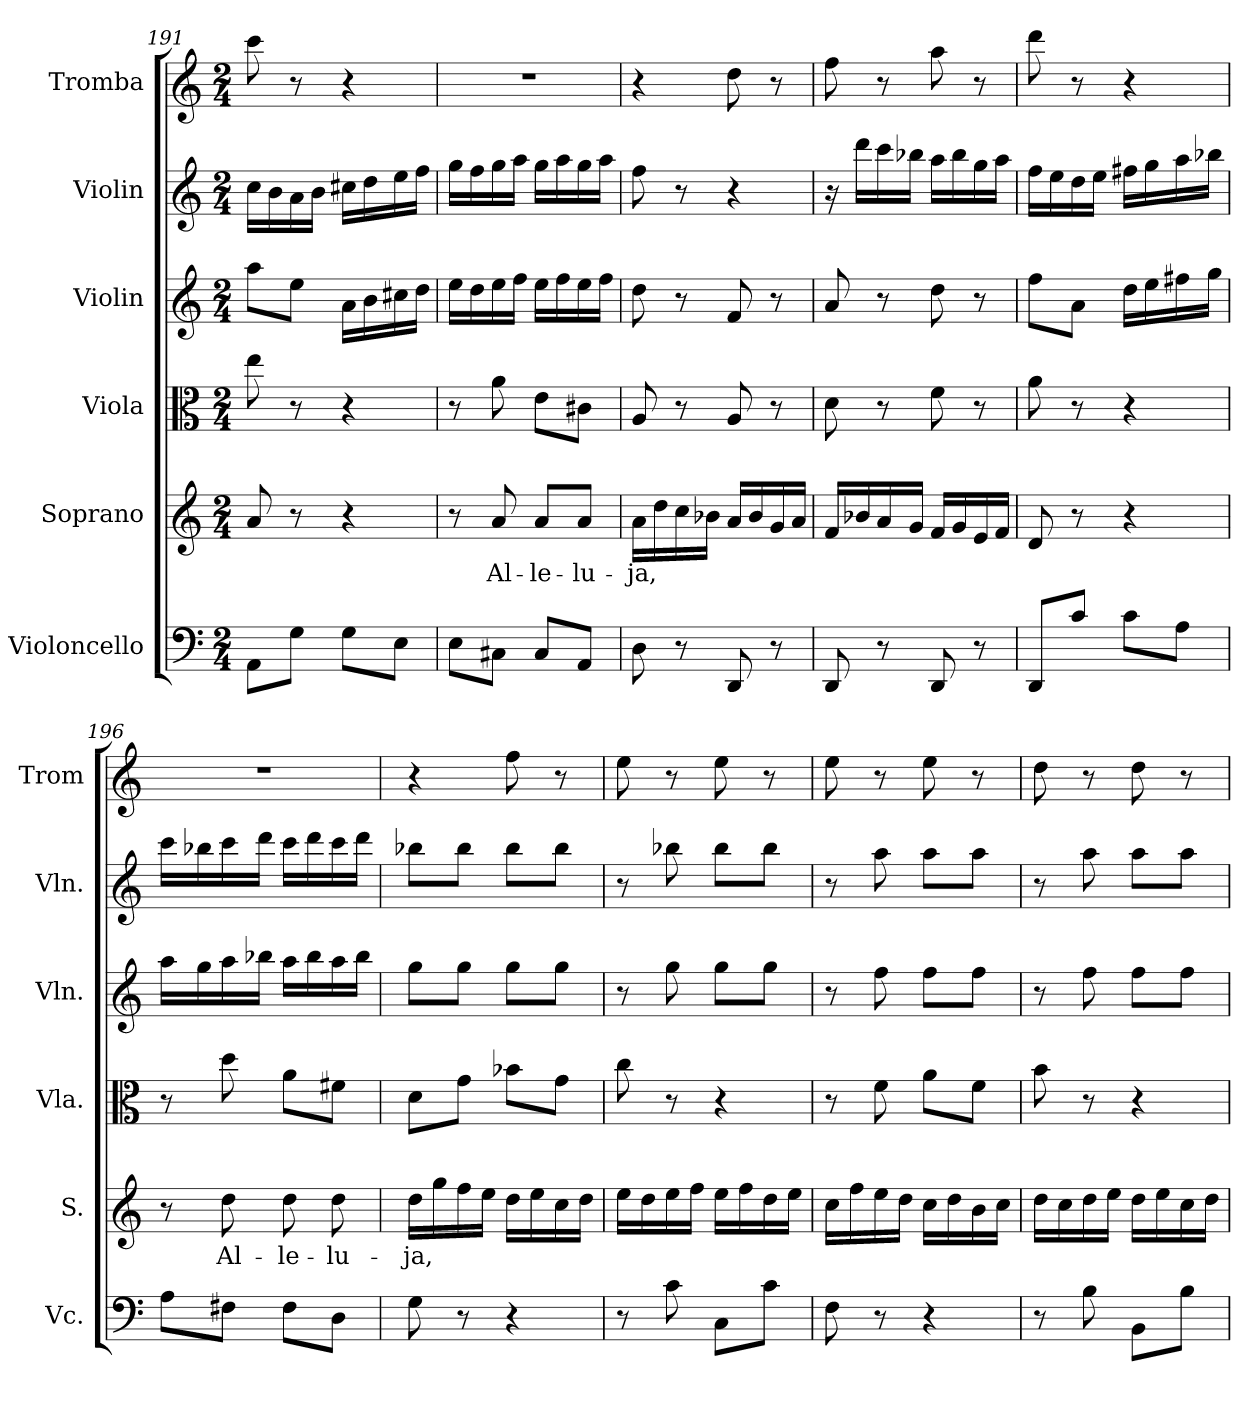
**kern	**kern	**text	**kern	**kern	**kern	**kern
*part6	*part5	*part5	*part4	*part3	*part2	*part1
*staff6	*staff5	*staff5	*staff4	*staff3	*staff2	*staff1
*I"Violoncello	*I"Soprano	*	*I"Viola	*I"Violin	*I"Violin	*I"Tromba
*I'Vc.	*I'S.	*	*I'Vla.	*I'Vln.	*I'Vln.	*I'Trom
!!LO:LB:g=z
*clefF4	*clefG2	*	*clefC3	*clefG2	*clefG2	*clefG2
*k[]	*k[]	*	*k[]	*k[]	*k[]	*k[]
*M2/4	*M2/4	*	*M2/4	*M2/4	*M2/4	*M2/4
=191	=191	=191	=191	=191	=191	=191
8AA\L	8a/	.	8ee\	8aa\L	16cc\LL	8ccc\
.	.	.	.	.	16b\	.
8G\J	8r	.	8r	8ee\J	16a\	8r
.	.	.	.	.	16b\JJ	.
8G\L	4r	.	4r	16a\LL	16cc#X\LL	4r
.	.	.	.	16b\	16dd\	.
8E\J	.	.	.	16cc#X\	16ee\	.
.	.	.	.	16dd\JJ	16ff\JJ	.
=192	=192	=192	=192	=192	=192	=192
8E\L	8r	.	8r	16ee\LL	16gg\LL	2r
.	.	.	.	16dd\	16ff\	.
!	!	!LO:LY:b	!	!	!	!
8C#X\J	8a/	Al-	8a\	16ee\	16gg\	.
.	.	.	.	16ff\JJ	16aa\JJ	.
!	!	!LO:LY:b	!	!	!	!
8C#/L	8a/L	-le-	8e\L	16ee\LL	16gg\LL	.
.	.	.	.	16ff\	16aa\	.
!	!	!LO:LY:b	!	!	!	!
8AA/J	8a/J	-lu-	8c#X\J	16ee\	16gg\	.
.	.	.	.	16ff\JJ	16aa\JJ	.
=193	=193	=193	=193	=193	=193	=193
!	!	!LO:LY:b	!	!	!	!
8D\	16a\LL	-ja,	8A/	8dd\	8ff\	4r
.	16dd\	.	.	.	.	.
8r	16cc\	.	8r	8r	8r	.
.	16b-X\JJ	.	.	.	.	.
8DD/	16a/LL	.	8A/	8f/	4r	8dd\
.	16b-/	.	.	.	.	.
8r	16g/	.	8r	8r	.	8r
.	16a/JJ	.	.	.	.	.
=194	=194	=194	=194	=194	=194	=194
8DD/	16f/LL	.	8d\	8a/	16r	8ff\
.	16b-X/	.	.	.	16ddd\LL	.
8r	16a/	.	8r	8r	16ccc\	8r
.	16g/JJ	.	.	.	16bb-X\JJ	.
8DD/	16f/LL	.	8f\	8dd\	16aa\LL	8aa\
.	16g/	.	.	.	16bb-\	.
8r	16e/	.	8r	8r	16gg\	8r
.	16f/JJ	.	.	.	16aa\JJ	.
!!LO:PB:g=z
=195	=195	=195	=195	=195	=195	=195
8DD/L	8d/	.	8a\	8ff\L	16ff\LL	8ddd\
.	.	.	.	.	16ee\	.
8c/J	8r	.	8r	8a\J	16dd\	8r
.	.	.	.	.	16ee\JJ	.
8c\L	4r	.	4r	16dd\LL	16ff#X\LL	4r
.	.	.	.	16ee\	16gg\	.
8A\J	.	.	.	16ff#X\	16aa\	.
.	.	.	.	16gg\JJ	16bb-X\JJ	.
=196	=196	=196	=196	=196	=196	=196
8A\L	8r	.	8r	16aa\LL	16ccc\LL	2r
.	.	.	.	16gg\	16bb-X\	.
!	!	!LO:LY:b	!	!	!	!
8F#X\J	8dd\	Al-	8dd\	16aa\	16ccc\	.
.	.	.	.	16bb-X\JJ	16ddd\JJ	.
!	!	!LO:LY:b	!	!	!	!
8F#\L	8dd\	-le-	8a\L	16aa\LL	16ccc\LL	.
.	.	.	.	16bb-\	16ddd\	.
!	!	!LO:LY:b	!	!	!	!
8D\J	8dd\	-lu-	8f#X\J	16aa\	16ccc\	.
.	.	.	.	16bb-\JJ	16ddd\JJ	.
=197	=197	=197	=197	=197	=197	=197
!	!	!LO:LY:b	!	!	!	!
8G\	16dd\LL	-ja,	8d\L	8gg\L	8bb-X\L	4r
.	16gg\	.	.	.	.	.
8r	16ff\	.	8g\J	8gg\J	8bb-\J	.
.	16ee\JJ	.	.	.	.	.
4r	16dd\LL	.	8b-X\L	8gg\L	8bb-\L	8ff\
.	16ee\	.	.	.	.	.
.	16cc\	.	8g\J	8gg\J	8bb-\J	8r
.	16dd\JJ	.	.	.	.	.
=198	=198	=198	=198	=198	=198	=198
8r	16ee\LL	.	8cc\	8r	8r	8ee\
.	16dd\	.	.	.	.	.
8c\	16ee\	.	8r	8gg\	8bb-X\	8r
.	16ff\JJ	.	.	.	.	.
8C\L	16ee\LL	.	4r	8gg\L	8bb-\L	8ee\
.	16ff\	.	.	.	.	.
8c\J	16dd\	.	.	8gg\J	8bb-\J	8r
.	16ee\JJ	.	.	.	.	.
=199	=199	=199	=199	=199	=199	=199
8F\	16cc\LL	.	8r	8r	8r	8ee\
.	16ff\	.	.	.	.	.
8r	16ee\	.	8f\	8ff\	8aa\	8r
.	16dd\JJ	.	.	.	.	.
4r	16cc\LL	.	8a\L	8ff\L	8aa\L	8ee\
.	16dd\	.	.	.	.	.
.	16b\	.	8f\J	8ff\J	8aa\J	8r
.	16cc\JJ	.	.	.	.	.
!!LO:LB:g=z
=200	=200	=200	=200	=200	=200	=200
8r	16dd\LL	.	8b\	8r	8r	8dd\
.	16cc\	.	.	.	.	.
8B\	16dd\	.	8r	8ff\	8aa\	8r
.	16ee\JJ	.	.	.	.	.
8BB\L	16dd\LL	.	4r	8ff\L	8aa\L	8dd\
.	16ee\	.	.	.	.	.
8B\J	16cc\	.	.	8ff\J	8aa\J	8r
.	16dd\JJ	.	.	.	.	.
=	=	=	=	=	=	=
*-	*-	*-	*-	*-	*-	*-
